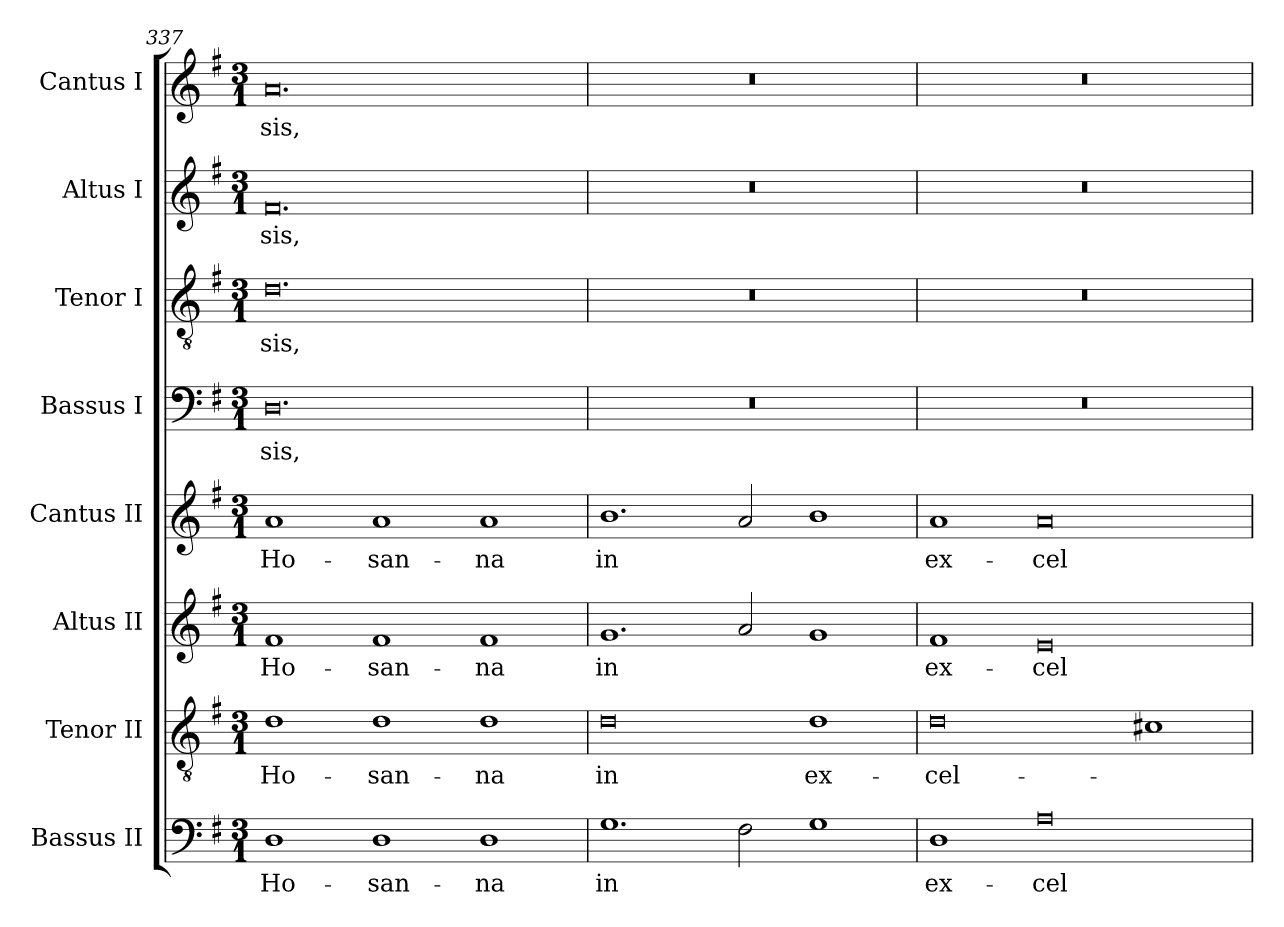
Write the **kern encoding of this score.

**kern	**text	**kern	**text	**kern	**text	**kern	**text	**kern	**text	**kern	**text	**kern	**text	**kern	**text
*part8	*part8	*part7	*part7	*part6	*part6	*part5	*part5	*part4	*part4	*part3	*part3	*part2	*part2	*part1	*part1
*staff8	*staff8	*staff7	*staff7	*staff6	*staff6	*staff5	*staff5	*staff4	*staff4	*staff3	*staff3	*staff2	*staff2	*staff1	*staff1
*I"Bassus II	*	*I"Tenor II	*	*I"Altus II	*	*I"Cantus II	*	*I"Bassus I	*	*I"Tenor I	*	*I"Altus I	*	*I"Cantus I	*
*I'B II	*	*I'T II	*	*I'A II	*	*I'C II	*	*I'B I	*	*I'T I	*	*I'A I	*	*I'C I	*
*clefF4	*	*clefGv2	*	*clefG2	*	*clefG2	*	*clefF4	*	*clefGv2	*	*clefG2	*	*clefG2	*
*k[f#]	*	*k[f#]	*	*k[f#]	*	*k[f#]	*	*k[f#]	*	*k[f#]	*	*k[f#]	*	*k[f#]	*
*G:	*	*G:	*	*G:	*	*G:	*	*G:	*	*G:	*	*G:	*	*G:	*
*M3/1	*	*M3/1	*	*M3/1	*	*M3/1	*	*M3/1	*	*M3/1	*	*M3/1	*	*M3/1	*
=337	=337	=337	=337	=337	=337	=337	=337	=337	=337	=337	=337	=337	=337	=337	=337
!	!LO:LY:b	!	!	!	!	!	!	!	!	!	!	!	!	!	!
!	!	!	!LO:LY:b	!	!	!	!	!	!	!	!	!	!	!	!
!	!	!	!	!	!LO:LY:b	!	!	!	!	!	!	!	!	!	!
!	!	!	!	!	!	!	!LO:LY:b	!	!	!	!	!	!	!	!
!	!	!	!	!	!	!	!	!	!LO:LY:b	!	!	!	!	!	!
!	!	!	!	!	!	!	!	!	!	!	!LO:LY:b	!	!	!	!
!	!	!	!	!	!	!	!	!	!	!	!	!	!LO:LY:b	!	!
!	!	!	!	!	!	!	!	!	!	!	!	!	!	!	!LO:LY:b
1D	Ho-	1d	Ho-	1f#	Ho-	1a	Ho-	0.D	-sis,	0.d	-sis,	0.f#	-sis,	0.a	-sis,
!	!LO:LY:b	!	!	!	!	!	!	!	!	!	!	!	!	!	!
!	!	!	!LO:LY:b	!	!	!	!	!	!	!	!	!	!	!	!
!	!	!	!	!	!LO:LY:b	!	!	!	!	!	!	!	!	!	!
!	!	!	!	!	!	!	!LO:LY:b	!	!	!	!	!	!	!	!
1D	-san-	1d	-san-	1f#	-san-	1a	-san-	.	.	.	.	.	.	.	.
!	!LO:LY:b	!	!	!	!	!	!	!	!	!	!	!	!	!	!
!	!	!	!LO:LY:b	!	!	!	!	!	!	!	!	!	!	!	!
!	!	!	!	!	!LO:LY:b	!	!	!	!	!	!	!	!	!	!
!	!	!	!	!	!	!	!LO:LY:b	!	!	!	!	!	!	!	!
1D	-na	1d	-na	1f#	-na	1a	-na	.	.	.	.	.	.	.	.
=338	=338	=338	=338	=338	=338	=338	=338	=338	=338	=338	=338	=338	=338	=338	=338
!	!LO:LY:b	!	!	!	!	!	!	!	!	!	!	!	!	!	!
!	!	!	!LO:LY:b	!	!	!	!	!	!	!	!	!	!	!	!
!	!	!	!	!	!LO:LY:b	!	!	!	!	!	!	!	!	!	!
!	!	!	!	!	!	!	!LO:LY:b	!	!	!	!	!	!	!	!
1.G	in	0d	in	1.g	in	1.b	in	0.r	.	0.r	.	0.r	.	0.r	.
2F#\	.	.	.	2a/	.	2a/	.	.	.	.	.	.	.	.	.
!	!	!	!LO:LY:b	!	!	!	!	!	!	!	!	!	!	!	!
1G	.	1d	ex-	1g	.	1b	.	.	.	.	.	.	.	.	.
=339	=339	=339	=339	=339	=339	=339	=339	=339	=339	=339	=339	=339	=339	=339	=339
!	!LO:LY:b	!	!	!	!	!	!	!	!	!	!	!	!	!	!
!	!	!	!LO:LY:b	!	!	!	!	!	!	!	!	!	!	!	!
!	!	!	!	!	!LO:LY:b	!	!	!	!	!	!	!	!	!	!
!	!	!	!	!	!	!	!LO:LY:b	!	!	!	!	!	!	!	!
1D	ex-	0d	-cel-	1f#	ex-	1a	ex-	0.r	.	0.r	.	0.r	.	0.r	.
!	!LO:LY:b	!	!	!	!	!	!	!	!	!	!	!	!	!	!
!	!	!	!	!	!LO:LY:b	!	!	!	!	!	!	!	!	!	!
!	!	!	!	!	!	!	!LO:LY:b	!	!	!	!	!	!	!	!
0A	-cel-	.	.	0e	-cel-	0a	-cel-	.	.	.	.	.	.	.	.
.	.	1c#X	.	.	.	.	.	.	.	.	.	.	.	.	.
=	=	=	=	=	=	=	=	=	=	=	=	=	=	=	=
*-	*-	*-	*-	*-	*-	*-	*-	*-	*-	*-	*-	*-	*-	*-	*-
